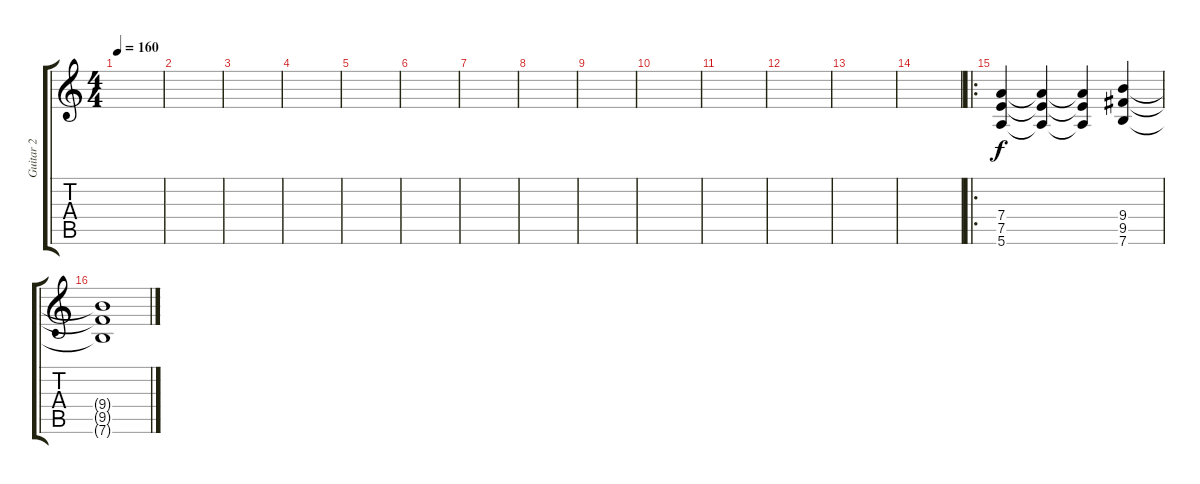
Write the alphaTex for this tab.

\track ("Guitar 2" "Guitar 2") {instrument overdrivenguitar}
\staff {score tabs}
\tuning (E4 B3 G3 D3 A2 E2) {hide}
\ts (4 4)
\tempo 160
\clef g2
\ks c
|
|
|
|
|
|
|
|
|
|
|
|
|
|
\ro
(7.4 7.5 5.6).4 (7.4{t} 7.5{t} 5.6{t}).4 (7.4{t} 7.5{t} 5.6{t}).4 (9.4 9.5 7.6).4 |
(9.4{t} 9.5{t} 7.6{t}).1
